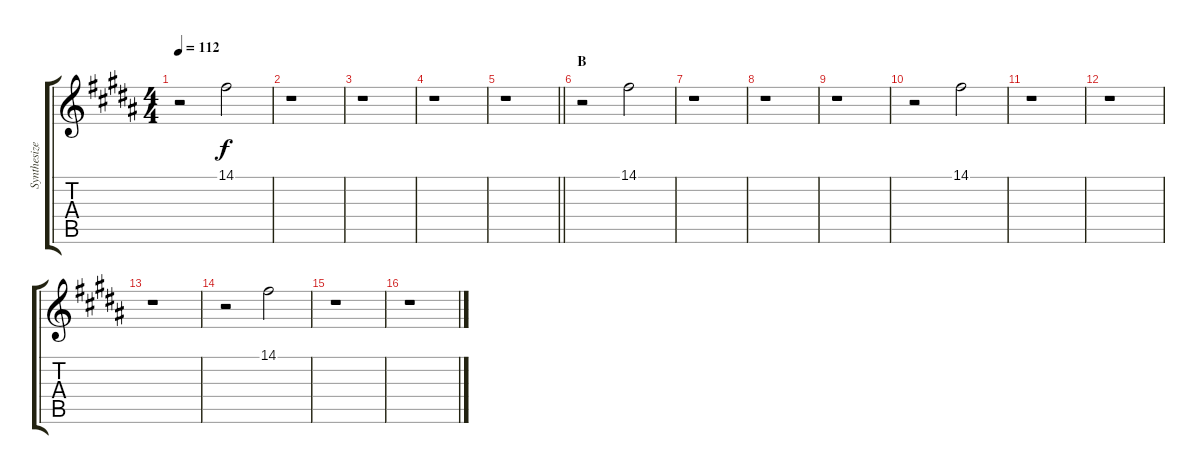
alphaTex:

\track ("Synthesizer III" "Synthesize") {instrument lead1square}
\staff {score tabs}
\tuning (E4 B3 G3 D3 A2 E2) {hide}
\ts (4 4)
\tempo 112
\clef g2
\ks b
r.2{dy f} 14.1.2 |
r.1 |
r.1 |
r.1 |
\barLineRight lightlight
r.1 |
\section ("" "B")
r.2 14.1.2 |
r.1 |
r.1 |
r.1 |
r.2 14.1.2 |
r.1 |
r.1 |
r.1 |
r.2 14.1.2 |
r.1 |
r.1
